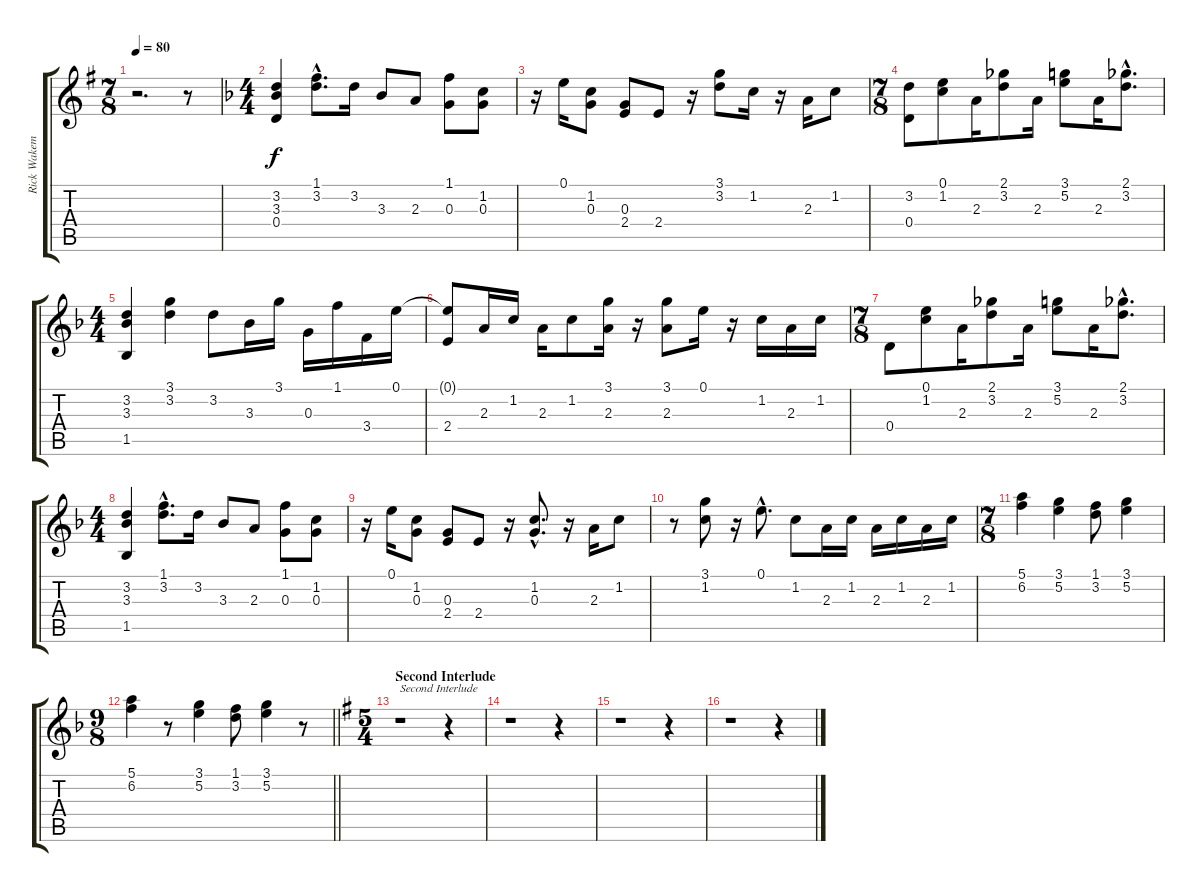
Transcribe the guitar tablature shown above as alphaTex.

\track ("Rick Wakeman 2" "Rick Wakem") {instrument brightacousticpiano}
\staff {score tabs}
\tuning (E5 B4 G4 D4 A3 E3) {hide}
\ts (7 8)
\tempo 80
\clef g2
\ks eminor
r.2{d dy f} r.8 |
\ts (4 4)
\ks dminor
(3.2 3.3 0.4).4 (1.1{hac} 3.2{hac}).8{d} 3.2.16 3.3.8 2.3.8 (1.1 0.3).8 (1.2 0.3).8 |
r.16 0.1.16 (1.2 0.3).8 (0.3 2.4).8 2.4.8 r.16 (3.1 3.2).8 1.2.16 r.16 2.3.16 1.2.8 |
\ts (7 8)
(3.2 0.4).8 (0.1 1.2).8 2.3.16 (2.1 3.2).8 2.3.16 (3.1 5.2).8 2.3.16 (2.1{hac} 3.2{hac}).8{d} |
\ts (4 4)
(3.2 3.3 1.5).4 (3.1 3.2).4 3.2.8 3.3.16 3.1.16 0.3.16 1.1.16 3.4.16 0.1.16 |
(0.1{t} 2.4).8 2.3.16 1.2.16 2.3.16 1.2.8 (3.1 2.3).16 r.16 (3.1 2.3).8 0.1.16 r.16 1.2.16 2.3.16 1.2.16 |
\ts (7 8)
0.4.8 (0.1 1.2).8 2.3.16 (2.1 3.2).8 2.3.16 (3.1 5.2).8 2.3.16 (2.1{hac} 3.2{hac}).8{d} |
\ts (4 4)
(3.2 3.3 1.5).4 (1.1{hac} 3.2{hac}).8{d} 3.2.16 3.3.8 2.3.8 (1.1 0.3).8 (1.2 0.3).8 |
r.16 0.1.16 (1.2 0.3).8 (0.3 2.4).8 2.4.8 r.16 (1.2{hac} 0.3{hac}).8{d} r.16 2.3.16 1.2.8 |
r.8 (3.1 1.2).8 r.16 0.1{hac}.8{d} 1.2.8 2.3.16 1.2.16 2.3.16 1.2.16 2.3.16 1.2.16 |
\ts (7 8)
(5.1 6.2).4 (3.1 5.2).4 (1.1 3.2).8 (3.1 5.2).4 |
\ts (9 8)
\barLineRight lightlight
(5.1 6.2).4 r.8 (3.1 5.2).4 (1.1 3.2).8 (3.1 5.2).4 r.8 |
\ts (5 4)
\section ("" "Second Interlude")
\ks eminor
r.1{txt "Second Interlude"} r.4 |
r.1 r.4 |
r.1 r.4 |
r.1 r.4
